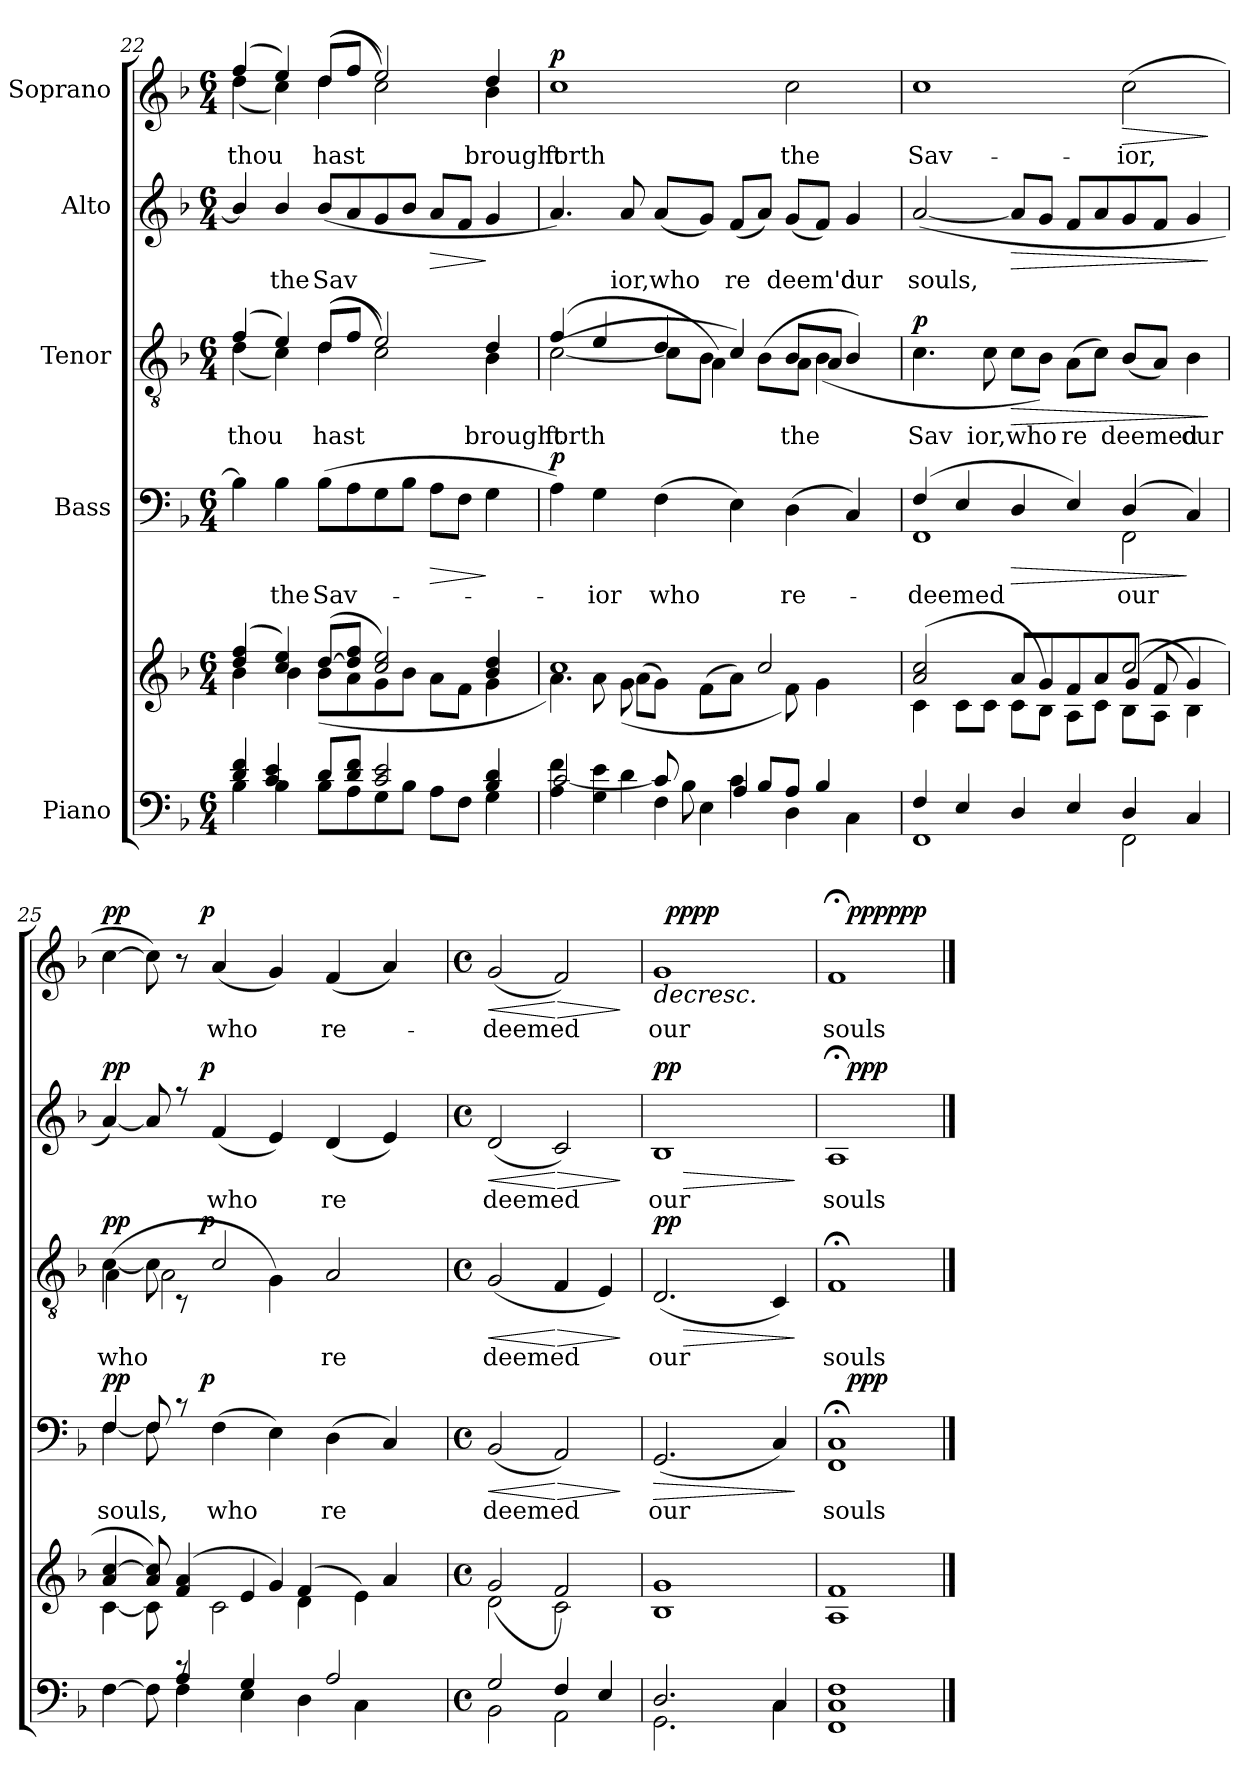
**kern	**kern	**kern	**text	**dynam	**kern	**text	**dynam	**kern	**text	**dynam	**kern	**text	**dynam
*part5	*part5	*part4	*part4	*part4	*part3	*part3	*part3	*part2	*part2	*part2	*part1	*part1	*part1
*staff6	*staff5	*staff4	*staff4	*staff4	*staff3	*staff3	*staff3	*staff2	*staff2	*staff2	*staff1	*staff1	*staff1
*I"Piano	*	*I"Bass	*	*	*I"Tenor	*	*	*I"Alto	*	*	*I"Soprano	*	*
*clefF4	*clefG2	*clefF4	*	*	*clefGv2	*	*	*clefG2	*	*	*clefG2	*	*
*k[b-]	*k[b-]	*k[b-]	*	*	*k[b-]	*	*	*k[b-]	*	*	*k[b-]	*	*
*F:	*F:	*F:	*	*	*F:	*	*	*F:	*	*	*F:	*	*
*M6/4	*M6/4	*M6/4	*	*	*M6/4	*	*	*M6/4	*	*	*M6/4	*	*
=22	=22	=22	=22	=22	=22	=22	=22	=22	=22	=22	=22	=22	=22
*^	*^	*	*	*	*	*	*	*	*	*	*	*	*
!	!	!	!	!	!	!	!	!LO:LY:b	!	!	!	!	!	!LO:LY:b	!
*	*	*	*	*	*	*	*^	*	*	*	*	*	*^	*	*
4B-\	4d/ 4f/	(4dd/ 4ff/	4b-\	4B-\]	.	.	(4f/	(<4d\	thou	.	4b-/]	.	.	(4ff/	(<4dd\	thou	.
!	!	!	!	!	!LO:LY:b	!	!	!	!	!	!	!LO:LY:b	!	!	!	!	!
4B-\	4c/ 4e/	4cc/ 4ee/)	4b-\	4B-\	the	.	4e/)	4c\)	.	.	4b-/	the	.	4ee/)	4cc\)	.	.
!	!	!	!	!	!LO:LY:b	!	!	!	!LO:LY:b	!	!	!LO:LY:b	!	!	!	!LO:LY:b	!
8B-\L	8d/L	(>[>8dd/L	(<8b-\L	(>8B-\L	Sav-	.	(>(<8d/L	4d\	hast	.	(>8b-/L	Sav	.	(>(<8dd/L	4dd\	hast	.
8A\	8d/ 8f/J	8dd/] 8ff/J	8a\	8A\	.	.	8f/J	.	.	.	8a/	.	.	8ff/J	.	.	.
8G\	2c/ 2e/	2cc/ 2ee/)	8g\	8G\	.	.	2e/)	2c\)	.	.	8g/	.	.	2ee/)	2cc\)	.	.
8B-\J	.	.	8b-\J	8B-\J	.	.	.	.	.	.	8b-/J	.	.	.	.	.	.
!	!	!	!	!	!	!LO:HP:b	!	!	!	!	!	!	!LO:HP:b	!	!	!	!
8A\L	.	.	8a\L	8A\L	.	>	.	.	.	.	8a/L	.	>	.	.	.	.
8F\J	.	.	8f\J	8F\J	.	.	.	.	.	.	8f/J	.	.	.	.	.	.
!	!	!	!	!	!	!	!	!	!LO:LY:b	!	!	!	!	!	!	!LO:LY:b	!
4G\	4B-/ 4d/	4b-/ 4dd/	4g\	4G\	.	]	4d/	4B-\	brought	.	4g/	.	]	4dd/	4b-\	brought	.
=23	=23	=23	=23	=23	=23	=23	=23	=23	=23	=23	=23	=23	=23	=23	=23	=23	=23
*^	*^	*	*^	*	*	*	*	*	*	*	*	*	*	*	*	*	*
!	!	!	!	!	!	!	!	!	!LO:DY:a	!	!	!LO:LY:b	!	!	!	!	!	!	!LO:LY:b	!LO:DY:a
*	*	*	*	*	*	*	*	*	*	*^	*^	*	*	*	*	*	*v	*v	*	*
4A\ 4f\	[>2c/	4.ryy	2ryy	1cc	4.a\)	4ryy	4A\)	.	p	(4f/	(<[<2c\	2ryy	2..ryy	forth	.	4.a/)	.	.	1cc	forth	p
!	!	!	!	!	!	!	!	!LO:LY:b	!	!	!	!	!	!	!	!	!	!	!	!	!
4G\ 4e\	.	.	.	.	.	8a\	4G\	-ior	.	4e/	.	.	.	.	.	.	.	.	.	.	.
!	!	!	!	!	!	!	!	!	!	!	!	!	!	!	!	!	!LO:LY:b	!	!	!	!
.	.	4d\	.	.	(<8g\	(<8a\L	.	.	.	.	.	.	.	.	.	8a/	ior,	.	.	.	.
!	!	!	!	!	!	!	!	!LO:LY:b	!	!	!	!	!	!	!	!	!LO:LY:b	!	!	!	!
4F\	8c/]	.	8B-\	.	2ryy	8g\J)	(>4F\	who	.	4d/	8c\L]	8ryy	.	.	.	(>8a/L	who	.	.	.	.
.	8ryy	2..ryy	4E\	.	.	(<8f\L	.	.	.	.	8B-\J	4A\)	.	.	.	8g/J)	.	.	.	.	.
!	!	!	!	!	!	!	!	!	!	!	!	!	!	!	!	!	!LO:LY:b	!	!	!	!
4c\	4A/	.	.	.	.	8a\J)	4E\)	.	.	2.ryy	4c/)	.	.	.	.	(>8f/L	re	.	.	.	.
.	.	.	8B-/L	.	.	2cc/	.	.	.	.	.	8ryy	(>8B-\L	.	.	8a/J)	.	.	.	.	.
!	!	!	!	!	!	!	!	!LO:LY:b	!	!	!	!	!	!LO:LY:b	!	!	!LO:LY:b	!	!	!LO:LY:b	!
4D\	2ryy	.	8A/J	8ryy	8f\)	.	(>4D\	re-	.	.	8ryy	(>8B-/L	8A\J	the	.	(>8g/L	deem'd	.	2cc\	the	.
.	.	.	4B-/	4.ryy	4g\	.	.	.	.	.	(4B-\	8A/J	8ryy	.	.	8f/J)	.	.	.	.	.
!	!	!	!	!	!	!	!	!	!	!	!	!	!	!	!	!	!LO:LY:b	!	!	!	!
4C\	.	.	.	.	.	.	4C/)	.	.	.	.	4ryy	4B-/)	.	.	4g/	our	.	.	.	.
.	.	.	8ryy	.	8ryy	8ryy	.	.	.	.	8ryy	.	.	.	.	.	.	.	.	.	.
*	*	*	*	*	*	*	*	*	*	*	*v	*v	*v	*	*	*	*	*	*	*	*
!!LO:PB:g=z
=24	=24	=24	=24	=24	=24	=24	=24	=24	=24	=24	=24	=24	=24	=24	=24	=24	=24	=24	=24
!	!	!	!	!	!	!	!	!LO:LY:b	!	!	!	!LO:LY:b	!LO:DY:a	!	!LO:LY:b	!	!	!LO:LY:b	!
*	*v	*v	*v	*	*	*	*^	*	*	*v	*v	*	*	*	*	*	*	*	*
1FF	4F/	(2a/ 2cc/	4c\	1ryy	(4F/	1FF	-deemed	.	4.c\	Sav	p	([>2a/	souls,	.	1cc	Sav-	.
.	4E/	.	8c\L	.	4E/	.	.	.	.	.	.	.	.	.	.	.	.
!	!	!	!	!	!	!	!	!	!	!LO:LY:b	!	!	!	!	!	!	!
.	.	.	8c\J	.	.	.	.	.	8c\	ior,	.	.	.	.	.	.	.
!	!	!	!	!	!	!	!	!LO:HP:b	!	!LO:LY:b	!LO:HP:b	!	!	!LO:HP:b	!	!	!
.	4D/	(<8c\L	8a/L)	.	4D/	.	.	>	8c\L	who	>	8a/L]	.	>	.	.	.
.	.	8B-\J)	8g/	.	.	.	.	.	8B-\J)	.	.	8g/J	.	.	.	.	.
!	!	!	!	!	!	!	!	!	!	!LO:LY:b	!	!	!	!	!	!	!
.	4E/	8A\L	8f/	.	4E/)	.	.	.	(>8A\L	re	.	8f/L	.	.	.	.	.
.	.	8c\J	8a/	.	.	.	.	.	8c\J)	.	.	8a/	.	.	.	.	.
!	!	!	!	!	!	!	!LO:LY:b	!	!	!LO:LY:b	!	!	!	!	!	!LO:LY:b	!LO:HP:b
4D/	2FF\	(2cc/	(8g/J	8B-\L	(4D/	2FF\	our	.	(<8B-/L	deemed	.	8g/	.	.	(>2cc\	-ior,	>
.	.	.	8f/	8A\J	.	.	.	.	8A/J)	.	.	8f/J	.	.	.	.	.
!	!	!	!	!	!	!	!	!	!	!LO:LY:b	!	!	!	!	!	!	!
4C/	.	.	4B-\	4g/)	4C/)	.	.	]	4B-\	our	.	4g/	.	.	.	.	.
*v	*v	*	*	*	*v	*v	*	*	*	*	*	*	*	*	*	*	*
*	*v	*v	*v	*	*	*	*	*	*	*	*	*	*	*	*
.	.	.	.	.	.	.	]	.	.	]	.	.	]
=25	=25	=25	=25	=25	=25	=25	=25	=25	=25	=25	=25	=25	=25
*^	*^	*	*	*	*	*	*	*	*	*	*	*	*
*	*^	*	*^	*	*	*	*	*	*	*	*	*	*	*	*
*	*	*	*	*	*^	*	*	*	*	*	*	*	*	*	*	*	*
!	!	!	!	!	!	!	!	!LO:LY:b	!	!	!LO:LY:b	!	!	!	!	!	!	!
*	*	*	*	*	*	*	*^	*	*	*^	*	*	*	*	*	*	*	*
*	*	*	*	*	*	*	*	*	*	*	*	*^	*	*	*	*	*	*	*	*
!	!	!	!	!	!	!	!	!	!	!LO:DY:a	!	!	!	!LO:LY:b	!LO:DY:a	!	!	!LO:DY:a	!	!	!LO:DY:a
*	*	*	*	*	*	*	*	*^	*	*	*	*	*^	*	*	*^	*	*	*^	*	*
[<4F\	4.ryy	4.ryy	4a/ [>4cc/	[<4c\	4ryy	2ryy	4F/	[<4F\	4...ryy	souls,	pp	4...ryy	[>4c\	(<4A\	4ryy	who	pp	[>4a/)	4...ryy	.	pp	[>4cc\	4...ryy	.	pp
8F\]	.	.	8a/ 8cc/])	8c\]	8r	.	8F/	8F\]	.	.	.	.	8c\]	2ryy	2A\	.	.	8a/]	.	.	.	8cc\])	.	.	.
8rc	4A/	4F\	(4f/ 4a/	2ryy	8ryy	.	8rc	1ryy	.	.	.	.	8rC	.	.	.	.	8rff	.	.	.	8r	.	.	.
!	!	!	!	!	!	!	!	!	!	!	!LO:DY:a	!	!	!	!	!	!LO:DY:a	!	!	!	!LO:DY:a	!	!	!	!LO:DY:a
.	.	.	.	.	.	.	.	.	1ryy	.	p	1ryy	.	.	.	.	p	.	1ryy	.	p	.	1ryy	.	p
!	!	!	!	!	!	!	!	!	!	!LO:LY:b	!	!	!	!	!	!	!	!	!	!LO:LY:b	!	!	!	!LO:LY:b	!
1ryy	.	.	.	.	2c\	8ryy	(>4F\	.	.	who	.	.	2c/	.	.	.	.	(4f/	.	who	.	(<4a/	.	who	.
.	4E\	4G/	8ryy	.	.	4e/	.	.	.	.	.	.	.	.	.	.	.	.	.	.	.	.	.	.	.
.	.	.	4g/)	.	.	.	4E\)	.	.	.	.	.	.	4G\)	2.ryy	.	.	4e/)	.	.	.	4g/)	.	.	.
.	8ryy	4D\	.	(<4d\	.	(4f/	.	.	.	.	.	.	.	.	.	.	.	.	.	.	.	.	.	.	.
!	!	!	!	!	!	!	!	!	!	!LO:LY:b	!	!	!	!	!	!LO:LY:b	!	!	!	!LO:LY:b	!	!	!	!LO:LY:b	!
.	2A/	.	2ryy	.	2ryy	.	(>4D\	.	.	re	.	.	2ryy	2A/	.	re	.	(4d/	.	re	.	(<4f/	.	re-	.
.	.	4C\	.	8ryy	.	4e\)	.	.	.	.	.	.	.	.	.	.	.	.	.	.	.	.	.	.	.
.	.	.	.	(4a/	.	.	4C/)	.	.	.	.	.	.	.	.	.	.	4e/)	.	.	.	4a/)	.	.	.
.	.	8ryy	.	.	.	8ryy	.	8ryy	.	.	.	.	.	.	.	.	.	.	.	.	.	.	.	.	.
.	.	.	.	.	.	.	.	.	32ryy	.	.	32ryy	.	.	.	.	.	.	32ryy	.	.	.	32ryy	.	.
*v	*v	*v	*	*	*	*	*v	*v	*v	*	*	*v	*v	*v	*v	*	*	*v	*v	*	*	*v	*v	*	*
*	*v	*v	*v	*v	*	*	*	*	*	*	*	*	*	*	*	*
=26	=26	=26	=26	=26	=26	=26	=26	=26	=26	=26	=26	=26	=26
*M4/4	*M4/4	*M4/4	*	*	*M4/4	*	*	*M4/4	*	*	*M4/4	*	*
*met(c)	*met(c)	*met(c)	*	*	*met(c)	*	*	*met(c)	*	*	*met(c)	*	*
*^	*^	*^	*	*	*	*	*	*^	*	*	*^	*	*
*	*	*	*	*	*^	*	*	*	*	*	*	*	*	*	*	*	*	*
!	!	!	!	!	!	!	!LO:LY:b	!LO:HP:b	!	!LO:LY:b	!LO:HP:b	!	!	!LO:LY:b	!LO:HP:b	!	!	!LO:LY:b	!LO:HP:b
*	*	*	*	*	*	*	*	*	*	*	*	*v	*v	*	*	*	*	*	*
*	*	*	*	*v	*v	*v	*	*	*	*	*	*	*	*	*v	*v	*	*
2BB-\	2G/	2d\	(2g/	(<2BB-/	deemed	<	(<2G/	deemed	<	(2d/	deemed	<	(<2g/	-deemed	<
!	!	!	!	!	!	!LO:HP:n=1:b	!	!	!LO:HP:n=1:b	!	!	!LO:HP:n=1:b	!	!	!LO:HP:n=1:b
4F/	2AA\	2c\	2f/)	2AA/)	.	[ >	4F/	.	[ >	2c/)	.	[ >	2f/)	.	[ >
4E/)	.	.	.	.	.	.	4E/)	.	.	.	.	.	.	.	.
*v	*v	*	*	*	*	*	*	*	*	*	*	*	*	*	*
*	*v	*v	*	*	*	*	*	*	*	*	*	*	*	*
.	.	.	.	]	.	.	]	.	.	]	.	.	]
=27	=27	=27	=27	=27	=27	=27	=27	=27	=27	=27	=27	=27	=27
*^	*	*	*	*	*	*	*	*	*	*	*	*	*
!	!	!	!	!LO:LY:b	!LO:HP:b	!	!LO:LY:b	!LO:HP:b	!	!LO:LY:b	!LO:HP:b	!	!LO:LY:b	!LO:HP:b
!	!	!	!	!	!	!	!	!LO:DY:n=1:b	!	!	!LO:DY:n=1:b	!	!	!
*	*	*	*	*	*	*	*	*	*	*	*	*^	*	*
2.GG\	2.D/	1B- 1g	(<2.GG/	our	>	(<2.D/	our	> pp	1B-	our	> pp	1g	32ryy	our	>
!	!	!	!	!	!	!	!	!	!	!	!	!	!	!	!LO:DY:a
!	!	!	!	!	!	!	!	!	!	!	!	!	!	!	!LO:DY:n=1:b
.	.	.	.	.	.	.	.	.	.	.	.	.	2ryy	.	pp pp
.	.	.	.	.	.	.	.	.	.	.	.	.	4...ryy	.	.
4C\	4C/	.	4C/)	.	.	4C/)	.	.	.	.	.	.	.	.	.
*v	*v	*	*	*	*	*	*	*	*	*	*	*	*	*	*
.	.	.	.	]	.	.	]	.	.	]	.	.	.	]
=28	=28	=28	=28	=28	=28	=28	=28	=28	=28	=28	=28	=28	=28	=28
!	!	!	!LO:LY:b	!	!	!LO:LY:b	!	!	!LO:LY:b	!	!	!	!LO:LY:b	!
*	*	*^	*	*	*	*	*	*^	*	*	*	*	*	*
1FF 1C 1F	1A 1f	1FF; 1C;	16ryy	souls	.	1F;	souls	.	1A;	16ryy	souls	.	1f;	16ryy	souls	.
!	!	!	!	!	!LO:DY:a	!	!	!	!	!	!	!LO:DY:b	!	!	!	!LO:DY:a
!	!	!	!	!	!	!	!	!	!	!	!	!	!	!	!	!LO:DY:n=1:b
.	.	.	2...ryy	.	ppp	.	.	.	.	2...ryy	.	ppp	.	2...ryy	.	ppp ppp
*	*	*	*	*	*	*	*	*	*v	*v	*	*	*	*	*	*
*	*	*v	*v	*	*	*	*	*	*	*	*	*v	*v	*	*
==	==	==	==	==	==	==	==	==	==	==	==	==	==
*-	*-	*-	*-	*-	*-	*-	*-	*-	*-	*-	*-	*-	*-
